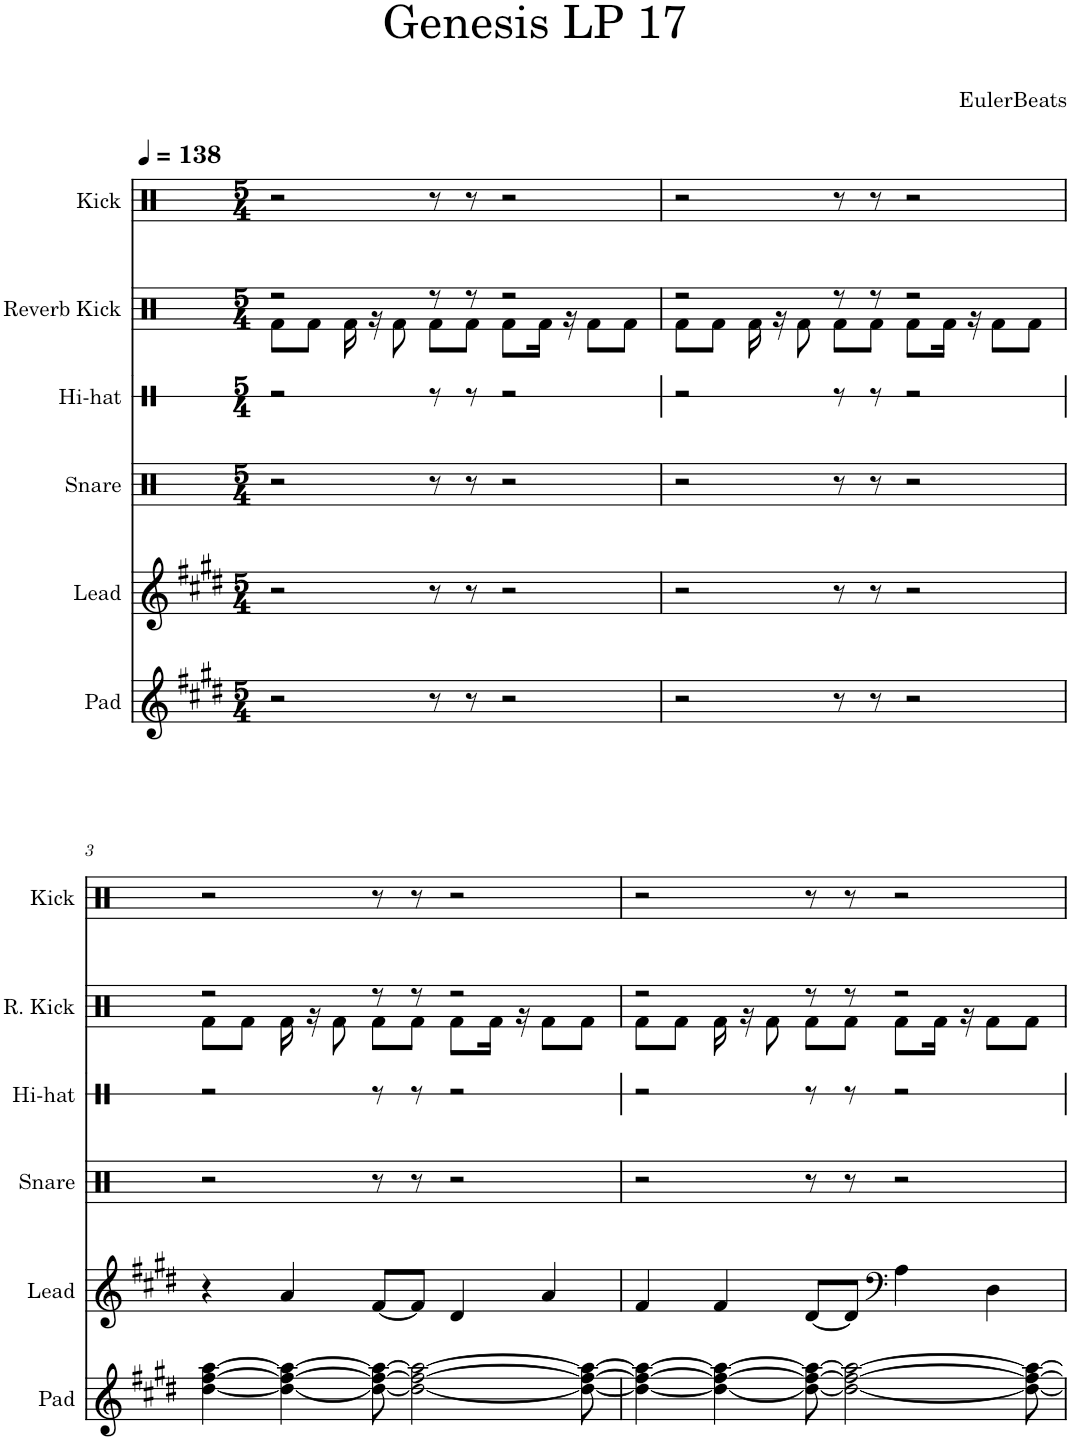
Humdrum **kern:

**kern	**kern	**kern	**kern	**kern	**kern
*part6	*part5	*part4	*part3	*part2	*part1
*staff6	*staff5	*staff4	*staff3	*staff2	*staff1
*I"Pad	*I"Lead	*I"Snare	*I"Hi-hat	*I"Reverb Kick	*I"Kick
*I'Pad	*I'Lead	*I'Snare	*I'Hi-hat	*I'R. Kick	*I'Kick
*	*	*	*stria1	*	*
*clefG2	*clefG2	*clefX	*clefX	*clefX	*clefX
*k[f#c#g#d#]	*k[f#c#g#d#]	*k[f#c#g#d#]	*k[f#c#g#d#]	*k[f#c#g#d#]	*k[f#c#g#d#]
*M5/4	*M5/4	*M5/4	*M5/4	*M5/4	*M5/4
*MM138	*MM138	*MM138	*MM138	*MM138	*MM138
=1	=1	=1	=1	=1	=1
*	*	*	*	*^	*
2r	2r	2r	2r	2r	8Rf\L	2r
.	.	.	.	.	8Rf\J	.
.	.	.	.	.	16Rf\	.
.	.	.	.	.	16r	.
.	.	.	.	.	8Rf\	.
8r	8r	8r	8r	8r	8Rf\L	8r
8r	8r	8r	8r	8r	8Rf\J	8r
2r	2r	2r	2r	2r	8Rf\L	2r
.	.	.	.	.	16Rf\Jk	.
.	.	.	.	.	16r	.
.	.	.	.	.	8Rf\L	.
.	.	.	.	.	8Rf\J	.
=2	=2	=2	=2	=2	=2	=2
2r	2r	2r	2r	2r	8Rf\L	2r
.	.	.	.	.	8Rf\J	.
.	.	.	.	.	16Rf\	.
.	.	.	.	.	16r	.
.	.	.	.	.	8Rf\	.
8r	8r	8r	8r	8r	8Rf\L	8r
8r	8r	8r	8r	8r	8Rf\J	8r
2r	2r	2r	2r	2r	8Rf\L	2r
.	.	.	.	.	16Rf\Jk	.
.	.	.	.	.	16r	.
.	.	.	.	.	8Rf\L	.
.	.	.	.	.	8Rf\J	.
!!LO:LB:g=z
=3	=3	=3	=3	=3	=3	=3
[4dd#\ [4ff#\ [4aa\	4r	2r	2r	2r	8Rf\L	2r
.	.	.	.	.	8Rf\J	.
4dd#\_ 4ff#\_ 4aa\_	4a/	.	.	.	16Rf\	.
.	.	.	.	.	16r	.
.	.	.	.	.	8Rf\	.
8dd#\_ 8ff#\_ 8aa\_	[8f#/L	8r	8r	8r	8Rf\L	8r
2dd#\_ 2ff#\_ 2aa\_	8f#/J]	8r	8r	8r	8Rf\J	8r
.	4d#/	2r	2r	2r	8Rf\L	2r
.	.	.	.	.	16Rf\Jk	.
.	.	.	.	.	16r	.
.	4a/	.	.	.	8Rf\L	.
8dd#\_ 8ff#\_ 8aa\_	.	.	.	.	8Rf\J	.
=4	=4	=4	=4	=4	=4	=4
4dd#\_ 4ff#\_ 4aa\_	4f#/	2r	2r	2r	8Rf\L	2r
.	.	.	.	.	8Rf\J	.
4dd#\_ 4ff#\_ 4aa\_	4f#/	.	.	.	16Rf\	.
.	.	.	.	.	16r	.
.	.	.	.	.	8Rf\	.
8dd#\_ 8ff#\_ 8aa\_	[8d#/L	8r	8r	8r	8Rf\L	8r
2dd#\_ 2ff#\_ 2aa\_	8d#/J]	8r	8r	8r	8Rf\J	8r
*	*clefF4	*	*	*	*	*
.	4A\	2r	2r	2r	8Rf\L	2r
.	.	.	.	.	16Rf\Jk	.
.	.	.	.	.	16r	.
.	4D#\	.	.	.	8Rf\L	.
8dd#\_ 8ff#\_ 8aa\_	.	.	.	.	8Rf\J	.
*	*	*	*	*v	*v	*
=	=	=	=	=	=
*-	*-	*-	*-	*-	*-
